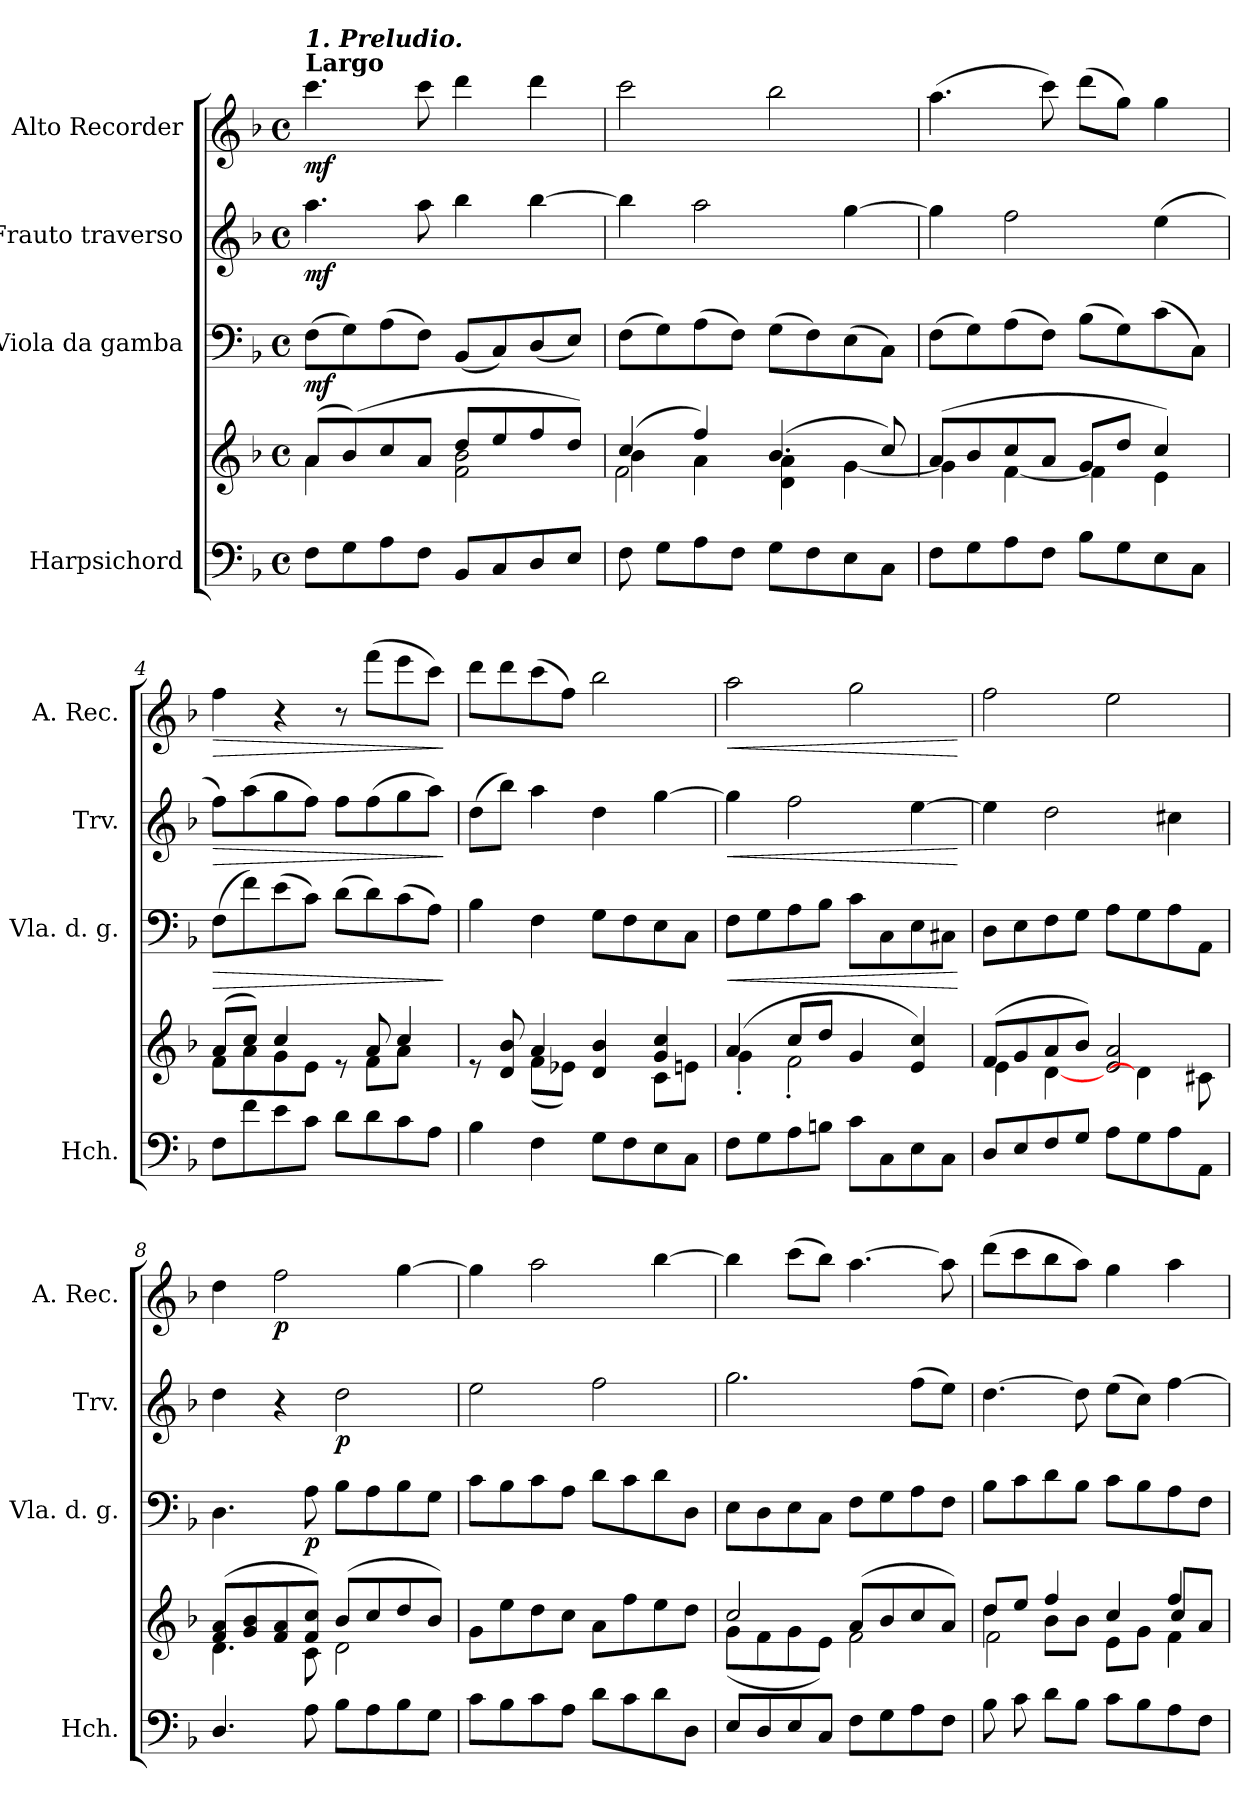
**kern	**kern	**kern	**dynam	**kern	**dynam	**kern	**dynam
*part4	*part4	*part3	*part3	*part2	*part2	*part1	*part1
*staff5	*staff4	*staff3	*staff3	*staff2	*staff2	*staff1	*staff1
*I"Harpsichord	*	*I"Viola da gamba	*	*I"Frauto traverso	*	*I"Alto Recorder	*
*I'Hch.	*	*I'Vla. d. g.	*	*I'Trv.	*	*I'A. Rec.	*
*clefF4	*clefG2	*clefF4	*	*clefG2	*	*clefG2	*
*k[b-]	*k[b-]	*k[b-]	*	*k[b-]	*	*k[b-]	*
*M4/4	*M4/4	*M4/4	*	*M4/4	*	*M4/4	*
*met(c)	*met(c)	*met(c)	*	*met(c)	*	*met(c)	*
*MM50	*MM50	*MM50	*	*MM50	*	*MM50	*
=1	=1	=1	=1	=1	=1	=1	=1
*	*^	*	*	*	*	*	*
!	!	!	!	!	!	!	!LO:TX:a:B:t=Largo	!
!	!	!	!	!	!	!	!LO:TX:a:Bi:t=1. Preludio.	!
!	!	!	!	!LO:DY:b	!	!LO:DY:b	!	!LO:DY:b
8F\L	(8a/L	4a\	(8F\L	mf	4.aa\	mf	4.ccc\	mf
8G\	(8b-/)	.	8G\)	.	.	.	.	.
8A\	8cc/	4ryy	(8A\	.	.	.	.	.
8F\J	8a/J	.	8F\J)	.	8aa\	.	8ccc\	.
8BB-/L	8dd/L	2f\ 2b-\	(8BB-/L	.	4bb-\	.	4ddd\	.
8C/	8ee/	.	8C/)	.	.	.	.	.
8D/	8ff/	.	(8D/	.	[4bb-\	.	4ddd\	.
8E/J	8dd/J)	.	8E/J)	.	.	.	.	.
=2	=2	=2	=2	=2	=2	=2	=2	=2
*	*	*^	*	*	*	*	*	*
8F\	(4cc/	4b-\	2f\	(8F\L	.	4bb-\]	.	2ccc\	.
8G\L	.	.	.	8G\)	.	.	.	.	.
8A\	4ff/)	4a\	.	(8A\	.	2aa\	.	.	.
8F\J	.	.	.	8F\J)	.	.	.	.	.
8G\L	(4.b-/	4d\ 4a\	2ryy	(8G\L	.	.	.	2bb-\	.
8F\	.	.	.	8F\)	.	.	.	.	.
8E\	.	[4g\	.	(8E\	.	[4gg\	.	.	.
8C\J	8cc/)	.	.	8C\J)	.	.	.	.	.
*	*	*v	*v	*	*	*	*	*	*
=3	=3	=3	=3	=3	=3	=3	=3	=3
8F\L	(8a/L	4g\]	(8F\L	.	4gg\]	.	(4.aa\	.
8G\	8b-/	.	8G\)	.	.	.	.	.
8A\	8cc/	[4f\	(8A\	.	2ff\	.	.	.
8F\J	8a/J	.	8F\J)	.	.	.	8ccc\)	.
8B-\L	8g/L	4f\]	(8B-\L	.	.	.	(8ddd\L	.
8G\	8dd/J	.	8G\)	.	.	.	8gg\J)	.
8E\	4cc/)	4e\	(8c\	.	(4ee\	.	4gg\	.
8C\J	.	.	8C\J)	.	.	.	.	.
=4	=4	=4	=4	=4	=4	=4	=4	=4
!	!	!	!	!LO:HP:b	!	!LO:HP:b	!	!LO:HP:b
8F\L	(8a/L	8f\L	(8F\L	>	8ff\L)	>	4ff\	>
8f\	8cc/J)	8a\	8f\)	.	(8aa\	.	.	.
8e\	4cc/	8g\	(8e\	.	8gg\	.	4r	.
8c\J	.	8e\J	8c\J)	.	8ff\J)	.	.	.
8d\L	8re	8ryy	(8d\L	.	8ff\L	.	8r	.
8d\	8a/	8f\L	8d\)	.	(8ff\	.	(8fff\L	.
8c\	4cc/	8a\J	(8c\	.	8gg\	.	8eee\	.
8A\J	.	8ryy	8A\J)	.	8aa\J)	.	8ccc\J)	.
*	*v	*v	*	*	*	*	*	*
.	.	.	]	.	]	.	]
!!LO:LB:g=z
=5	=5	=5	=5	=5	=5	=5	=5
*	*^	*	*	*	*	*	*
4B-\	8re	4ryy	4B-\	.	(8dd\L	.	8ddd\L	.
.	8d/ 8b-/	.	.	.	8bb-\J)	.	8ddd\	.
4F\	4a/	(8f\L	4F\	.	4aa\	.	(8ccc\	.
.	.	8e-X\J)	.	.	.	.	8ff\J)	.
8G\L	4d/ 4b-/	4ryy	8G\L	.	4dd\	.	2bb-\	.
8F\	.	.	8F\	.	.	.	.	.
8E\	4g/ 4cc/	8c\L	8E\	.	[4gg\	.	.	.
8C\J	.	8en\J	8C\J	.	.	.	.	.
=6	=6	=6	=6	=6	=6	=6	=6	=6
!	!	!	!	!LO:HP:b	!	!LO:HP:b	!	!LO:HP:b
8F\L	(4a/	4g'\	8F\L	<	4gg\]	<	2aa\	<
8G\	.	.	8G\	.	.	.	.	.
8A\	8cc/L	2f'\	8A\	.	2ff\	.	.	.
8Bn\J	8dd/J	.	8B-\J	.	.	.	.	.
8c\L	4g/	.	8c\L	.	.	.	2gg\	.
8C\	.	.	8C\	.	.	.	.	.
8E\	4e/ 4cc/)	4ryy	8E\	.	[4ee\	.	.	.
8C\J	.	.	8C#X\J	.	.	.	.	.
*	*v	*v	*	*	*	*	*	*
.	.	.	[	.	[	.	[
=7	=7	=7	=7	=7	=7	=7	=7
*	*^	*	*	*	*	*	*
8D/L	(8f/L	4e\	8D\L	.	4ee\]	.	2ff\	.
8E/	8g/	.	8E\	.	.	.	.	.
8F/	8a/	[4d\	8F\	.	2dd\	.	.	.
8G/J	8b-/J)	.	8G\J	.	.	.	.	.
8A\L	2e/ 2a/	8ryy	8A\L	.	.	.	2ee\	.
8G\	.	4d\]	8G\	.	.	.	.	.
8A\	.	.	8A\	.	4cc#X\	.	.	.
8AA\J	.	8c#X\	8AA\J	.	.	.	.	.
=8	=8	=8	=8	=8	=8	=8	=8	=8
4.D/	(8f/ 8a/L	4.d\	4.D\	.	4dd\	.	4dd\	.
.	8g/ 8b-/	.	.	.	.	.	.	.
!	!	!	!	!	!	!	!	!LO:DY:b
.	8f/ 8a/	.	.	.	4r	.	2ff\	p
!	!	!	!	!LO:DY:b	!	!	!	!
8A\	8f/ 8cc/J)	8c\	8A\	p	.	.	.	.
!	!	!	!	!	!	!LO:DY:b	!	!
8B-\L	(8b-/L	2d\	8B-\L	.	2dd\	p	.	.
8A\	8cc/	.	8A\	.	.	.	.	.
8B-\	8dd/	.	8B-\	.	.	.	[4gg\	.
8G\J	8b-/J)	.	8G\J	.	.	.	.	.
*	*v	*v	*	*	*	*	*	*
=9	=9	=9	=9	=9	=9	=9	=9
8c\L	8g\L	8c\L	.	2ee\	.	4gg\]	.
8B-\	8ee\	8B-\	.	.	.	.	.
8c\	8dd\	8c\	.	.	.	2aa\	.
8A\J	8cc\J	8A\J	.	.	.	.	.
8d\L	8a\L	8d\L	.	2ff\	.	.	.
8c\	8ff\	8c\	.	.	.	.	.
8d\	8ee\	8d\	.	.	.	[4bb-\	.
8D\J	8dd\J	8D\J	.	.	.	.	.
!!LO:LB:g=z
=10	=10	=10	=10	=10	=10	=10	=10
*	*^	*	*	*	*	*	*
8E/L	2cc/	(8g\L	8E\L	.	2.gg\	.	4bb-\]	.
8D/	.	8f\	8D\	.	.	.	.	.
8E/	.	8g\	8E\	.	.	.	(8ccc\L	.
8C/J	.	8e\J)	8C\J	.	.	.	8bb-\J)	.
8F\L	(8a/L	2f\	8F\L	.	.	.	[4.aa\	.
8G\	8b-/	.	8G\	.	.	.	.	.
8A\	8cc/	.	8A\	.	(8ff\L	.	.	.
8F\J	8a/J)	.	8F\J	.	8ee\J)	.	8aa\]	.
=11	=11	=11	=11	=11	=11	=11	=11	=11
*	*^	*^	*	*	*	*	*	*
8B-\	8dd/L	4dd\	2.ryy	2f\	8B-\L	.	[4.dd\	.	(8ddd\L	.
8c\	8ee/J	.	.	.	8c\	.	.	.	8ccc\	.
8d\L	4ff/	8b-\L	.	.	8d\	.	.	.	8bb-\	.
8B-\J	.	8b-\J	.	.	8B-\J	.	8dd\]	.	8aa\J)	.
8c\L	4cc/	8e\L	.	2ryy	8c\L	.	(8ee\L	.	4gg\	.
8B-\	.	8g\J	.	.	8B-\	.	8cc\J)	.	.	.
8A\	4ff/	4f\	8cc/L	.	8A\	.	[4ff\	.	4aa\	.
8F\J	.	.	8a/J	.	8F\J	.	.	.	.	.
*	*v	*v	*v	*v	*	*	*	*	*	*
=	=	=	=	=	=	=	=
*-	*-	*-	*-	*-	*-	*-	*-
